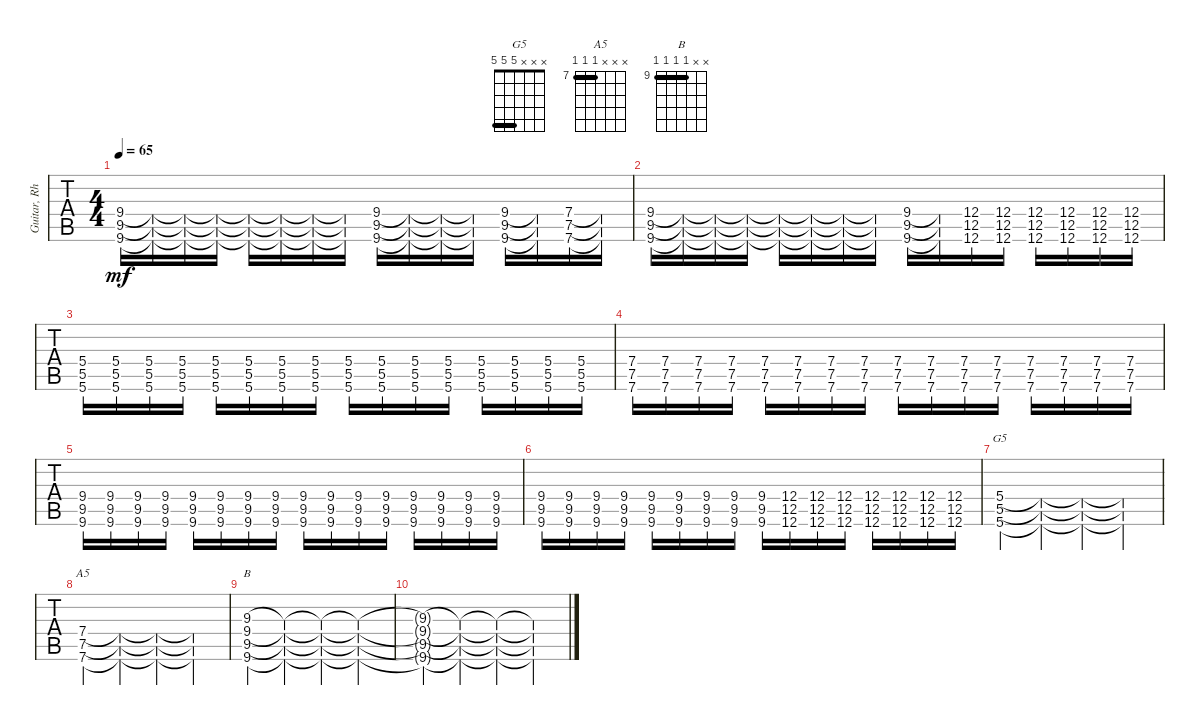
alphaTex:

\track ("Guitar, Rhythm" "Guitar, Rh") {instrument overdrivenguitar}
\staff {tabs}
\tuning (D4 A3 Gb3 D3 A2 D2) {hide}
\chord ("G5" x x x 5 5 5) {barre 5}
\chord ("A5" x x x 7 7 7) {firstfret 7 barre 7}
\chord ("B" x x 9 9 9 9) {firstfret 9 barre 9}
\ts (4 4)
\tempo 65
\clef g2
\ks c
(9.4 9.5 9.6).16{dy mf} (9.4{t} 9.5{t} 9.6{t}).16 (9.4{t} 9.5{t} 9.6{t}).16 (9.4{t} 9.5{t} 9.6{t}).16 (9.4{t} 9.5{t} 9.6{t}).16 (9.4{t} 9.5{t} 9.6{t}).16 (9.4{t} 9.5{t} 9.6{t}).16 (9.4{t} 9.5{t} 9.6{t}).16 (9.4 9.5 9.6).16 (9.4{t} 9.5{t} 9.6{t}).16 (9.4{t} 9.5{t} 9.6{t}).16 (9.4{t} 9.5{t} 9.6{t}).16 (9.4 9.5 9.6).16 (9.4{t} 9.5{t} 9.6{t}).16 (7.4 7.5 7.6).16 (7.4{t} 7.5{t} 7.6{t}).16 |
(9.4 9.5 9.6).16 (9.4{t} 9.5{t} 9.6{t}).16 (9.4{t} 9.5{t} 9.6{t}).16 (9.4{t} 9.5{t} 9.6{t}).16 (9.4{t} 9.5{t} 9.6{t}).16 (9.4{t} 9.5{t} 9.6{t}).16 (9.4{t} 9.5{t} 9.6{t}).16 (9.4{t} 9.5{t} 9.6{t}).16 (9.4 9.5 9.6).16 (9.4{t} 9.5{t} 9.6{t}).16 (12.4 12.5 12.6).16 (12.4 12.5 12.6).16 (12.4 12.5 12.6).16 (12.4 12.5 12.6).16 (12.4 12.5 12.6).16 (12.4 12.5 12.6).16 |
(5.4 5.5 5.6).16 (5.4 5.5 5.6).16 (5.4 5.5 5.6).16 (5.4 5.5 5.6).16 (5.4 5.5 5.6).16 (5.4 5.5 5.6).16 (5.4 5.5 5.6).16 (5.4 5.5 5.6).16 (5.4 5.5 5.6).16 (5.4 5.5 5.6).16 (5.4 5.5 5.6).16 (5.4 5.5 5.6).16 (5.4 5.5 5.6).16 (5.4 5.5 5.6).16 (5.4 5.5 5.6).16 (5.4 5.5 5.6).16 |
(7.4 7.5 7.6).16 (7.4 7.5 7.6).16 (7.4 7.5 7.6).16 (7.4 7.5 7.6).16 (7.4 7.5 7.6).16 (7.4 7.5 7.6).16 (7.4 7.5 7.6).16 (7.4 7.5 7.6).16 (7.4 7.5 7.6).16 (7.4 7.5 7.6).16 (7.4 7.5 7.6).16 (7.4 7.5 7.6).16 (7.4 7.5 7.6).16 (7.4 7.5 7.6).16 (7.4 7.5 7.6).16 (7.4 7.5 7.6).16 |
(9.4 9.5 9.6).16 (9.4 9.5 9.6).16 (9.4 9.5 9.6).16 (9.4 9.5 9.6).16 (9.4 9.5 9.6).16 (9.4 9.5 9.6).16 (9.4 9.5 9.6).16 (9.4 9.5 9.6).16 (9.4 9.5 9.6).16 (9.4 9.5 9.6).16 (9.4 9.5 9.6).16 (9.4 9.5 9.6).16 (9.4 9.5 9.6).16 (9.4 9.5 9.6).16 (9.4 9.5 9.6).16 (9.4 9.5 9.6).16 |
(9.4 9.5 9.6).16 (9.4 9.5 9.6).16 (9.4 9.5 9.6).16 (9.4 9.5 9.6).16 (9.4 9.5 9.6).16 (9.4 9.5 9.6).16 (9.4 9.5 9.6).16 (9.4 9.5 9.6).16 (9.4 9.5 9.6).16 (12.4 12.5 12.6).16 (12.4 12.5 12.6).16 (12.4 12.5 12.6).16 (12.4 12.5 12.6).16 (12.4 12.5 12.6).16 (12.4 12.5 12.6).16 (12.4 12.5 12.6).16 |
(5.4 5.5 5.6).4{ch "G5"} (5.4{t} 5.5{t} 5.6{t}).4 (5.4{t} 5.5{t} 5.6{t}).4 (5.4{t} 5.5{t} 5.6{t}).4 |
(7.4 7.5 7.6).4{ch "A5"} (7.4{t} 7.5{t} 7.6{t}).4 (7.4{t} 7.5{t} 7.6{t}).4 (7.4{t} 7.5{t} 7.6{t}).4 |
(9.3 9.4 9.5 9.6).4{ch "B"} (9.3{t} 9.4{t} 9.5{t} 9.6{t}).4 (9.3{t} 9.4{t} 9.5{t} 9.6{t}).4 (9.3{t} 9.4{t} 9.5{t} 9.6{t}).4 |
(9.3{t} 9.4{t} 9.5{t} 9.6{t}).4 (9.3{t} 9.4{t} 9.5{t} 9.6{t}).4 (9.3{t} 9.4{t} 9.5{t} 9.6{t}).4 (9.3{t} 9.4{t} 9.5{t} 9.6{t}).4
